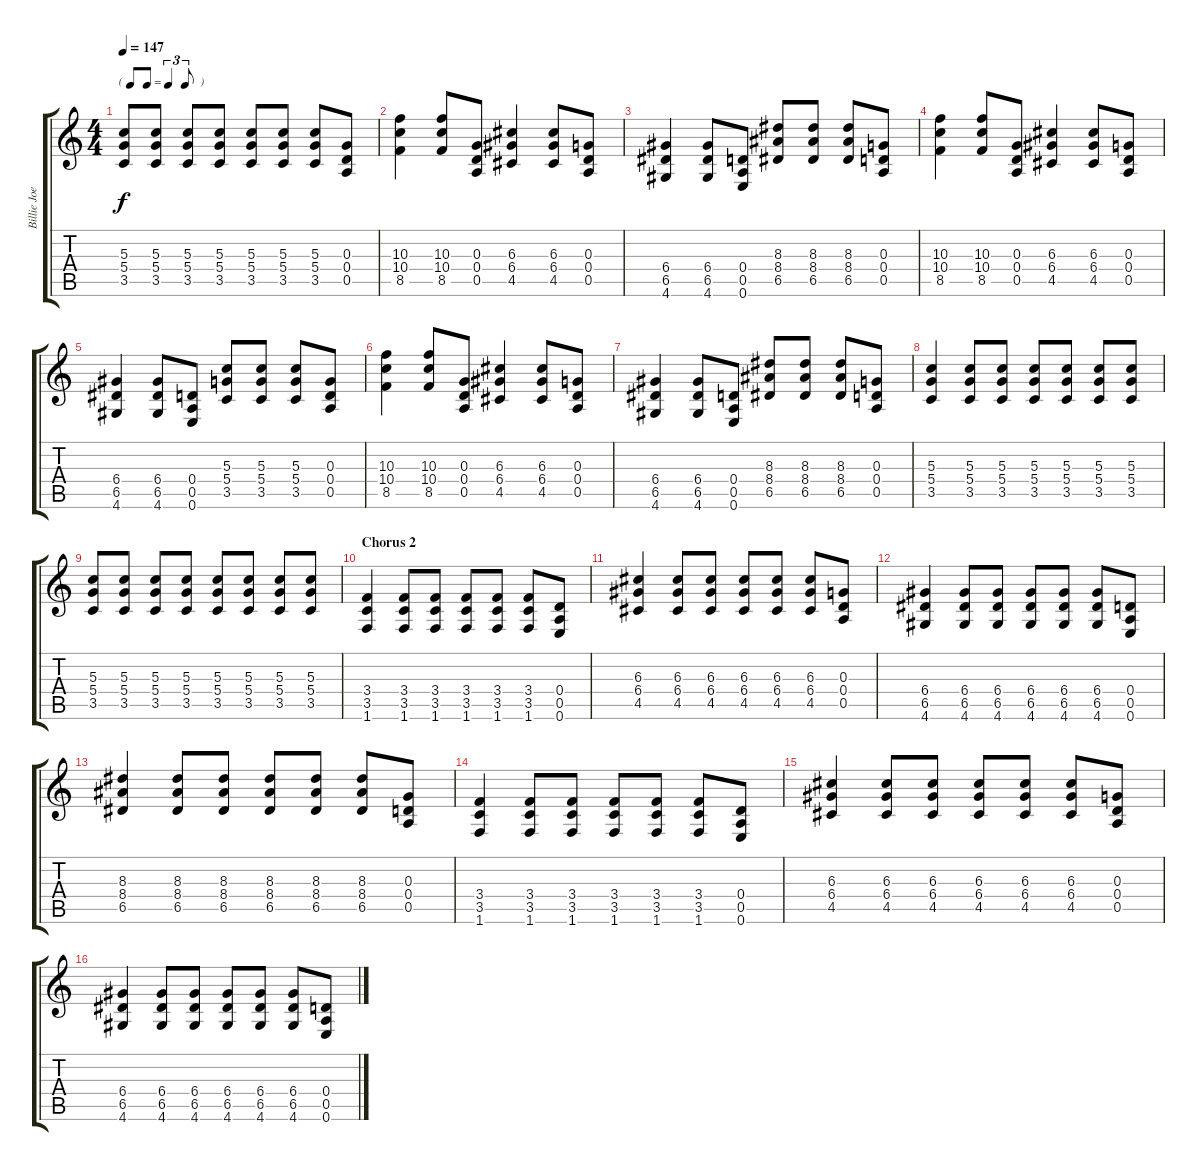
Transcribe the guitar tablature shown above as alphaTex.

\track ("Billie Joe Armstrong - Acoustic" "Billie Joe") {instrument acousticguitarsteel}
\staff {score tabs}
\tuning (E4 B3 G3 D3 A2 E2) {hide}
\ts (4 4)
\tf triplet8th
\tempo 147
\clef g2
\ks c
(5.3 5.4 3.5).8{dy f} (5.3 5.4 3.5).8 (5.3 5.4 3.5).8 (5.3 5.4 3.5).8 (5.3 5.4 3.5).8 (5.3 5.4 3.5).8 (5.3 5.4 3.5).8 (0.3 0.4 0.5).8 |
(10.3 10.4 8.5).4 (10.3 10.4 8.5).8 (0.3 0.4 0.5).8 (6.3 6.4 4.5).4 (6.3 6.4 4.5).8 (0.3 0.4 0.5).8 |
(6.4 6.5 4.6).4 (6.4 6.5 4.6).8 (0.4 0.5 0.6).8 (8.3 8.4 6.5).8 (8.3 8.4 6.5).8 (8.3 8.4 6.5).8 (0.3 0.4 0.5).8 |
(10.3 10.4 8.5).4 (10.3 10.4 8.5).8 (0.3 0.4 0.5).8 (6.3 6.4 4.5).4 (6.3 6.4 4.5).8 (0.3 0.4 0.5).8 |
(6.4 6.5 4.6).4 (6.4 6.5 4.6).8 (0.4 0.5 0.6).8 (5.3 5.4 3.5).8 (5.3 5.4 3.5).8 (5.3 5.4 3.5).8 (0.3 0.4 0.5).8 |
(10.3 10.4 8.5).4 (10.3 10.4 8.5).8 (0.3 0.4 0.5).8 (6.3 6.4 4.5).4 (6.3 6.4 4.5).8 (0.3 0.4 0.5).8 |
(6.4 6.5 4.6).4 (6.4 6.5 4.6).8 (0.4 0.5 0.6).8 (8.3 8.4 6.5).8 (8.3 8.4 6.5).8 (8.3 8.4 6.5).8 (0.3 0.4 0.5).8 |
(5.3 5.4 3.5).4 (5.3 5.4 3.5).8 (5.3 5.4 3.5).8 (5.3 5.4 3.5).8 (5.3 5.4 3.5).8 (5.3 5.4 3.5).8 (5.3 5.4 3.5).8 |
(5.3 5.4 3.5).8 (5.3 5.4 3.5).8 (5.3 5.4 3.5).8 (5.3 5.4 3.5).8 (5.3 5.4 3.5).8 (5.3 5.4 3.5).8 (5.3 5.4 3.5).8 (5.3 5.4 3.5).8 |
\section ("" "Chorus 2")
(3.4 3.5 1.6).4 (3.4 3.5 1.6).8 (3.4 3.5 1.6).8 (3.4 3.5 1.6).8 (3.4 3.5 1.6).8 (3.4 3.5 1.6).8 (0.4 0.5 0.6).8 |
(6.3 6.4 4.5).4 (6.3 6.4 4.5).8 (6.3 6.4 4.5).8 (6.3 6.4 4.5).8 (6.3 6.4 4.5).8 (6.3 6.4 4.5).8 (0.3 0.4 0.5).8 |
(6.4 6.5 4.6).4 (6.4 6.5 4.6).8 (6.4 6.5 4.6).8 (6.4 6.5 4.6).8 (6.4 6.5 4.6).8 (6.4 6.5 4.6).8 (0.4 0.5 0.6).8 |
(8.3 8.4 6.5).4 (8.3 8.4 6.5).8 (8.3 8.4 6.5).8 (8.3 8.4 6.5).8 (8.3 8.4 6.5).8 (8.3 8.4 6.5).8 (0.3 0.4 0.5).8 |
(3.4 3.5 1.6).4 (3.4 3.5 1.6).8 (3.4 3.5 1.6).8 (3.4 3.5 1.6).8 (3.4 3.5 1.6).8 (3.4 3.5 1.6).8 (0.4 0.5 0.6).8 |
(6.3 6.4 4.5).4 (6.3 6.4 4.5).8 (6.3 6.4 4.5).8 (6.3 6.4 4.5).8 (6.3 6.4 4.5).8 (6.3 6.4 4.5).8 (0.3 0.4 0.5).8 |
(6.4 6.5 4.6).4 (6.4 6.5 4.6).8 (6.4 6.5 4.6).8 (6.4 6.5 4.6).8 (6.4 6.5 4.6).8 (6.4 6.5 4.6).8 (0.4 0.5 0.6).8
